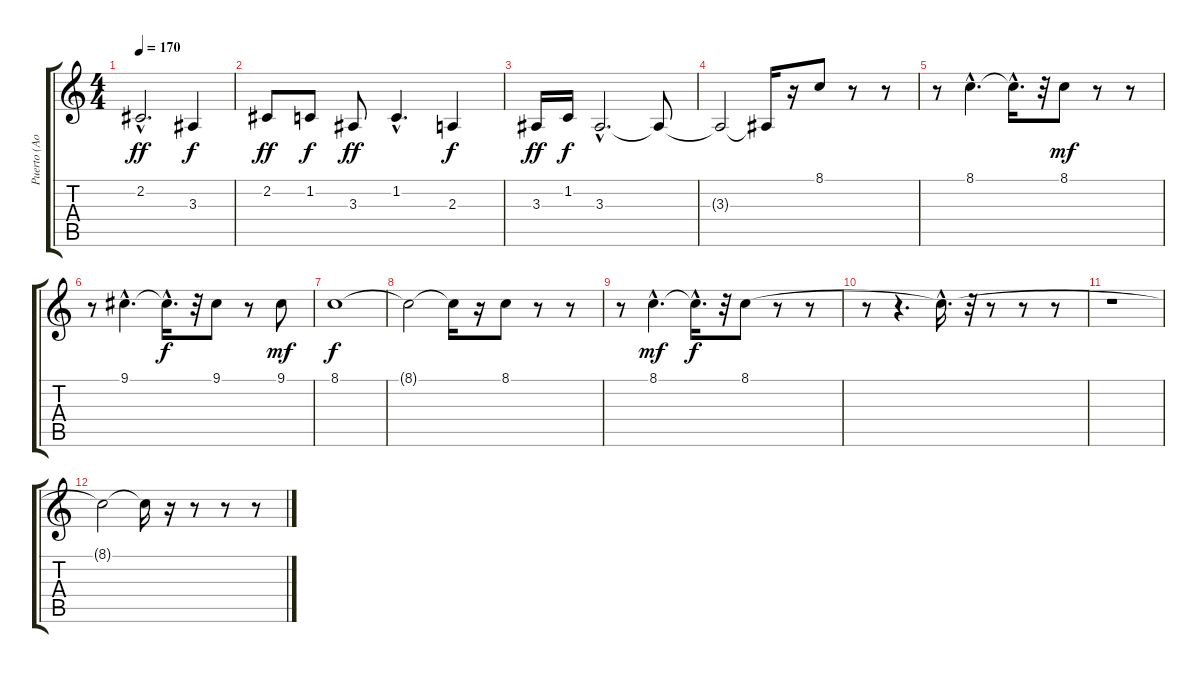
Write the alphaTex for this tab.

\track ("Puerto (Aoshi)" "Puerto (Ao") {instrument stringensemble1}
\staff {score tabs}
\tuning (E4 B3 G3 D3 A2 E2) {hide}
\ts (4 4)
\tempo 170
\clef g2
\ks c
2.2{hac}.2{d dy ff} 3.3.4{dy f} |
2.2.8{dy ff} 1.2.8{dy f} 3.3.8{dy ff} 1.2{hac}.4{d} 2.3.4{dy f} |
3.3.16{dy ff} 1.2.16{dy f} 3.3{hac}.2{d} 3.3{t}.8 |
3.3{t}.2 3.3{t}.16 r.16 8.1.8 r.8 r.8 |
r.8 8.1{hac}.4{d} 8.1{hac t}.16{d} r.32 8.1.8{dy mf} r.8 r.8 |
r.8 9.1{hac}.4{d} 9.1{hac t}.16{d dy f} r.32 9.1.8 r.8 9.1.8{dy mf} |
8.1.1{dy f} |
8.1{t}.2 8.1{t}.16 r.16 8.1.8 r.8 r.8 |
r.8 8.1{hac}.4{d dy mf} 8.1{hac t}.16{d dy f} r.32 8.1.8 r.8 r.8 |
r.8 r.4{d} 8.1{hac t}.16{d} r.32 r.8 r.8 r.8 |
r.1 |
8.1{t}.2 8.1{t}.16 r.16 r.8 r.8 r.8
